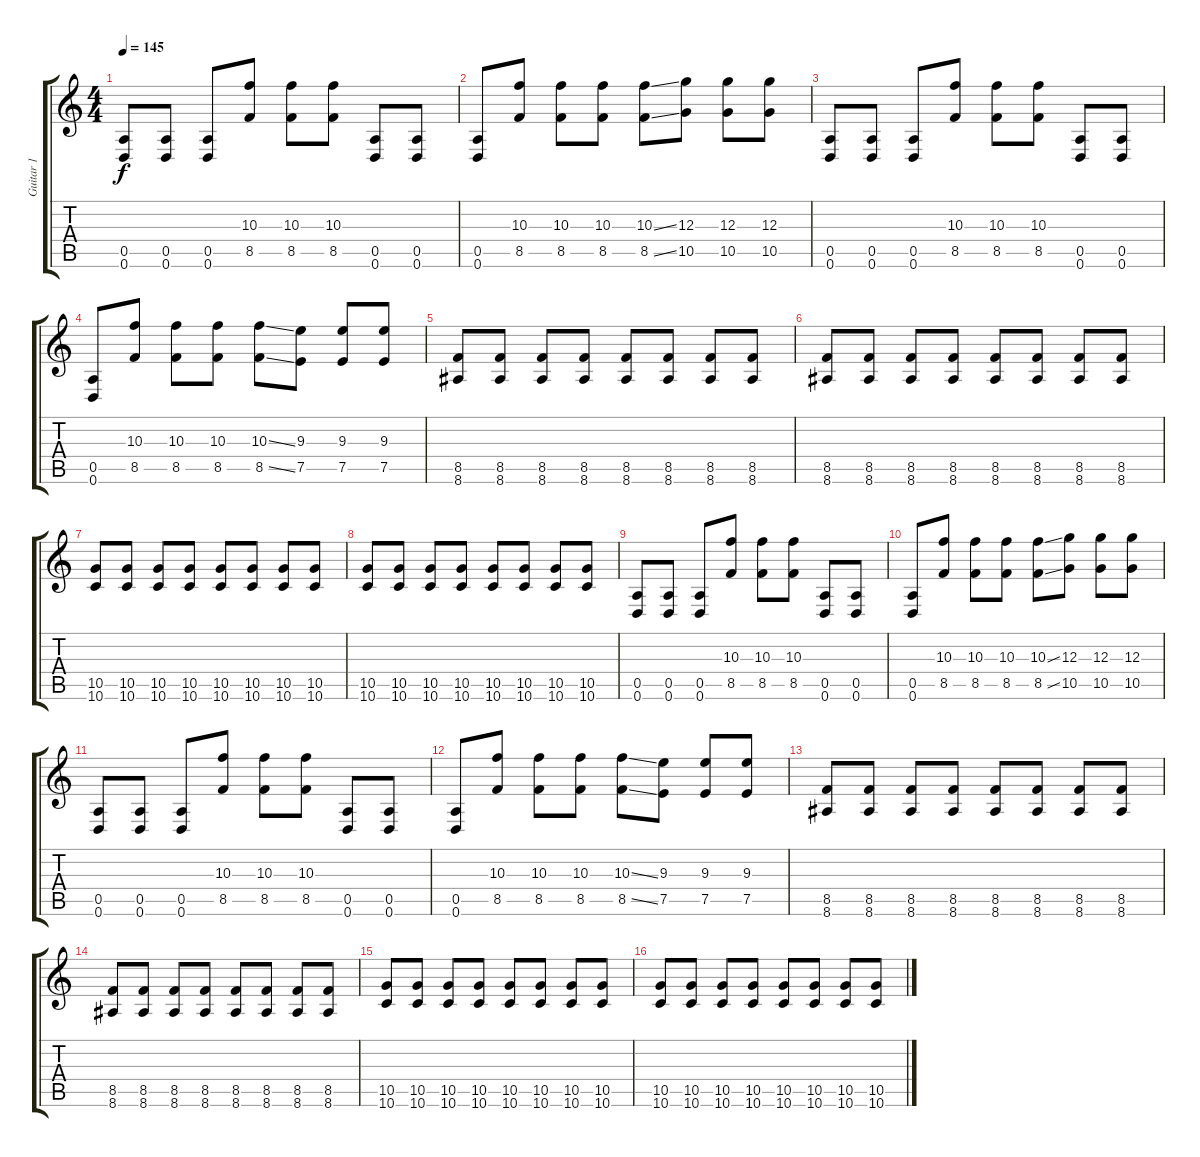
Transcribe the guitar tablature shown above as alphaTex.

\track ("Guitar 1" "Guitar 1") {instrument acousticguitarsteel}
\staff {score tabs}
\tuning (E4 B3 G3 D3 A2 D2) {hide}
\ts (4 4)
\tempo 145
\clef g2
\ks c
(0.5 0.6).8{dy f} (0.5 0.6).8 (0.5 0.6).8 (10.3 8.5).8 (10.3 8.5).8 (10.3 8.5).8 (0.5 0.6).8 (0.5 0.6).8 |
(0.5 0.6).8 (10.3 8.5).8 (10.3 8.5).8 (10.3 8.5).8 (10.3{ss} 8.5{ss}).8 (12.3 10.5).8 (12.3 10.5).8 (12.3 10.5).8 |
(0.5 0.6).8 (0.5 0.6).8 (0.5 0.6).8 (10.3 8.5).8 (10.3 8.5).8 (10.3 8.5).8 (0.5 0.6).8 (0.5 0.6).8 |
(0.5 0.6).8 (10.3 8.5).8 (10.3 8.5).8 (10.3 8.5).8 (10.3{ss} 8.5{ss}).8 (9.3 7.5).8 (9.3 7.5).8 (9.3 7.5).8 |
(8.5 8.6).8 (8.5 8.6).8 (8.5 8.6).8 (8.5 8.6).8 (8.5 8.6).8 (8.5 8.6).8 (8.5 8.6).8 (8.5 8.6).8 |
(8.5 8.6).8 (8.5 8.6).8 (8.5 8.6).8 (8.5 8.6).8 (8.5 8.6).8 (8.5 8.6).8 (8.5 8.6).8 (8.5 8.6).8 |
(10.5 10.6).8 (10.5 10.6).8 (10.5 10.6).8 (10.5 10.6).8 (10.5 10.6).8 (10.5 10.6).8 (10.5 10.6).8 (10.5 10.6).8 |
(10.5 10.6).8 (10.5 10.6).8 (10.5 10.6).8 (10.5 10.6).8 (10.5 10.6).8 (10.5 10.6).8 (10.5 10.6).8 (10.5 10.6).8 |
(0.5 0.6).8 (0.5 0.6).8 (0.5 0.6).8 (10.3 8.5).8 (10.3 8.5).8 (10.3 8.5).8 (0.5 0.6).8 (0.5 0.6).8 |
(0.5 0.6).8 (10.3 8.5).8 (10.3 8.5).8 (10.3 8.5).8 (10.3{ss} 8.5{ss}).8 (12.3 10.5).8 (12.3 10.5).8 (12.3 10.5).8 |
(0.5 0.6).8 (0.5 0.6).8 (0.5 0.6).8 (10.3 8.5).8 (10.3 8.5).8 (10.3 8.5).8 (0.5 0.6).8 (0.5 0.6).8 |
(0.5 0.6).8 (10.3 8.5).8 (10.3 8.5).8 (10.3 8.5).8 (10.3{ss} 8.5{ss}).8 (9.3 7.5).8 (9.3 7.5).8 (9.3 7.5).8 |
(8.5 8.6).8 (8.5 8.6).8 (8.5 8.6).8 (8.5 8.6).8 (8.5 8.6).8 (8.5 8.6).8 (8.5 8.6).8 (8.5 8.6).8 |
(8.5 8.6).8 (8.5 8.6).8 (8.5 8.6).8 (8.5 8.6).8 (8.5 8.6).8 (8.5 8.6).8 (8.5 8.6).8 (8.5 8.6).8 |
(10.5 10.6).8 (10.5 10.6).8 (10.5 10.6).8 (10.5 10.6).8 (10.5 10.6).8 (10.5 10.6).8 (10.5 10.6).8 (10.5 10.6).8 |
(10.5 10.6).8 (10.5 10.6).8 (10.5 10.6).8 (10.5 10.6).8 (10.5 10.6).8 (10.5 10.6).8 (10.5 10.6).8 (10.5 10.6).8
